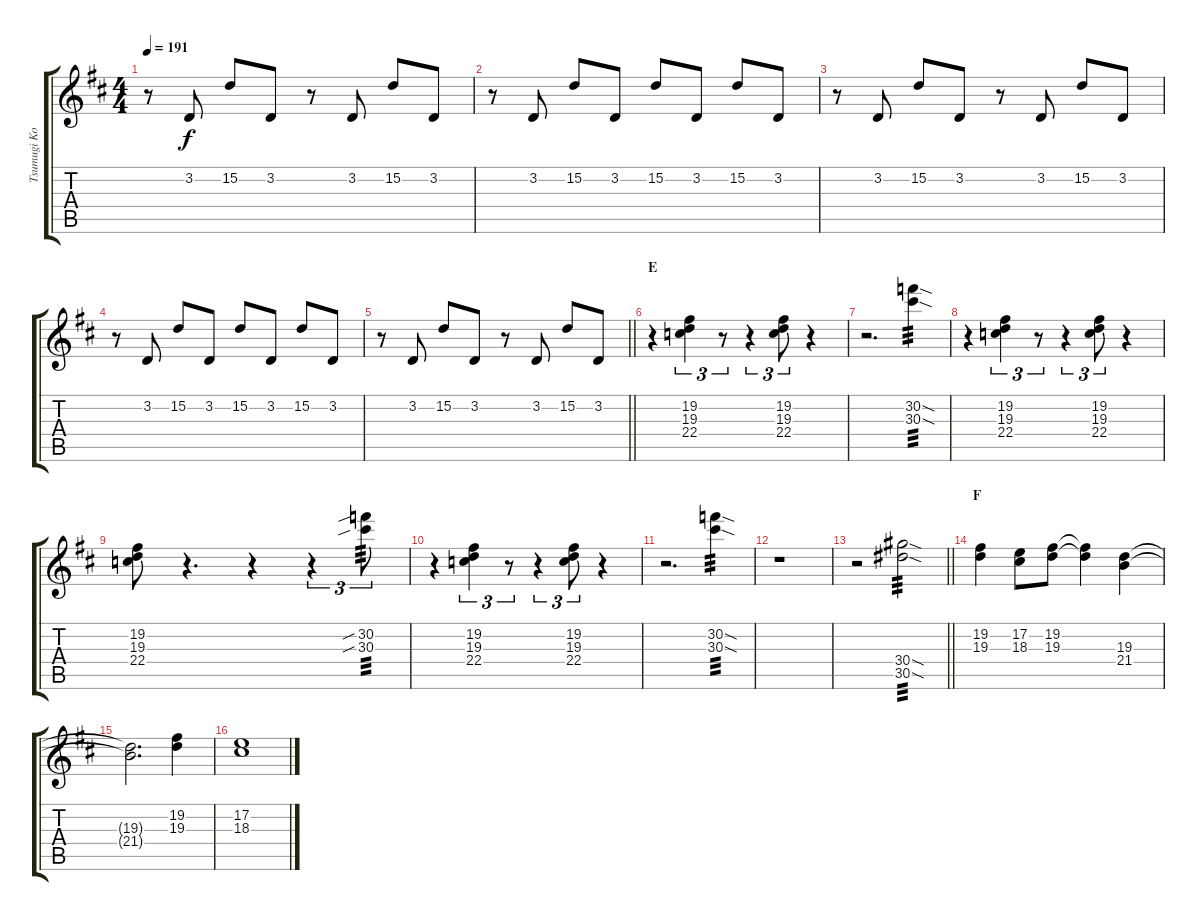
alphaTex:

\track ("Tsumugi Kotobuki" "Tsumugi Ko") {instrument lead2sawtooth}
\staff {score tabs}
\tuning (E4 B3 G3 D3 A2 E2) {hide}
\ts (4 4)
\tempo 191
\clef g2
\ks d
r.8{dy f} 3.2.8 15.2.8 3.2.8 r.8 3.2.8 15.2.8 3.2.8 |
r.8 3.2.8 15.2.8 3.2.8 15.2.8 3.2.8 15.2.8 3.2.8 |
r.8 3.2.8 15.2.8 3.2.8 r.8 3.2.8 15.2.8 3.2.8 |
r.8 3.2.8 15.2.8 3.2.8 15.2.8 3.2.8 15.2.8 3.2.8 |
\barLineRight lightlight
r.8 3.2.8 15.2.8 3.2.8 r.8 3.2.8 15.2.8 3.2.8 |
\section ("" "E")
r.4{instrument lead2sawtooth} (19.2 19.3 22.4).4{tu (3 2)} r.8{tu (3 2)} r.4{tu (3 2)} (19.2 19.3 22.4).8{tu (3 2)} r.4 |
r.2{d} (30.2{sod} 30.3{sod}).4{tp 3} |
r.4 (19.2 19.3 22.4).4{tu (3 2)} r.8{tu (3 2)} r.4{tu (3 2)} (19.2 19.3 22.4).8{tu (3 2)} r.4 |
(19.2 19.3 22.4).8 r.4{d} r.4 r.4{tu (3 2)} (30.2{sib} 30.3{sib}).8{tu (3 2) tp 3} |
r.4 (19.2 19.3 22.4).4{tu (3 2)} r.8{tu (3 2)} r.4{tu (3 2)} (19.2 19.3 22.4).8{tu (3 2)} r.4 |
r.2{d} (30.2{sod} 30.3{sod}).4{tp 3} |
r.1 |
\barLineRight lightlight
r.2 (30.4{sod} 30.5{sod}).2{tp 3} |
\section ("" "F")
(19.2 19.3).4{instrument lead3calliope} (17.2 18.3).8 (19.2 19.3).8 (19.2{t} 19.3{t}).4 (19.3 21.4).4 |
(19.3{t} 21.4{t}).2{d} (19.2 19.3).4 |
(17.2 18.3).1
